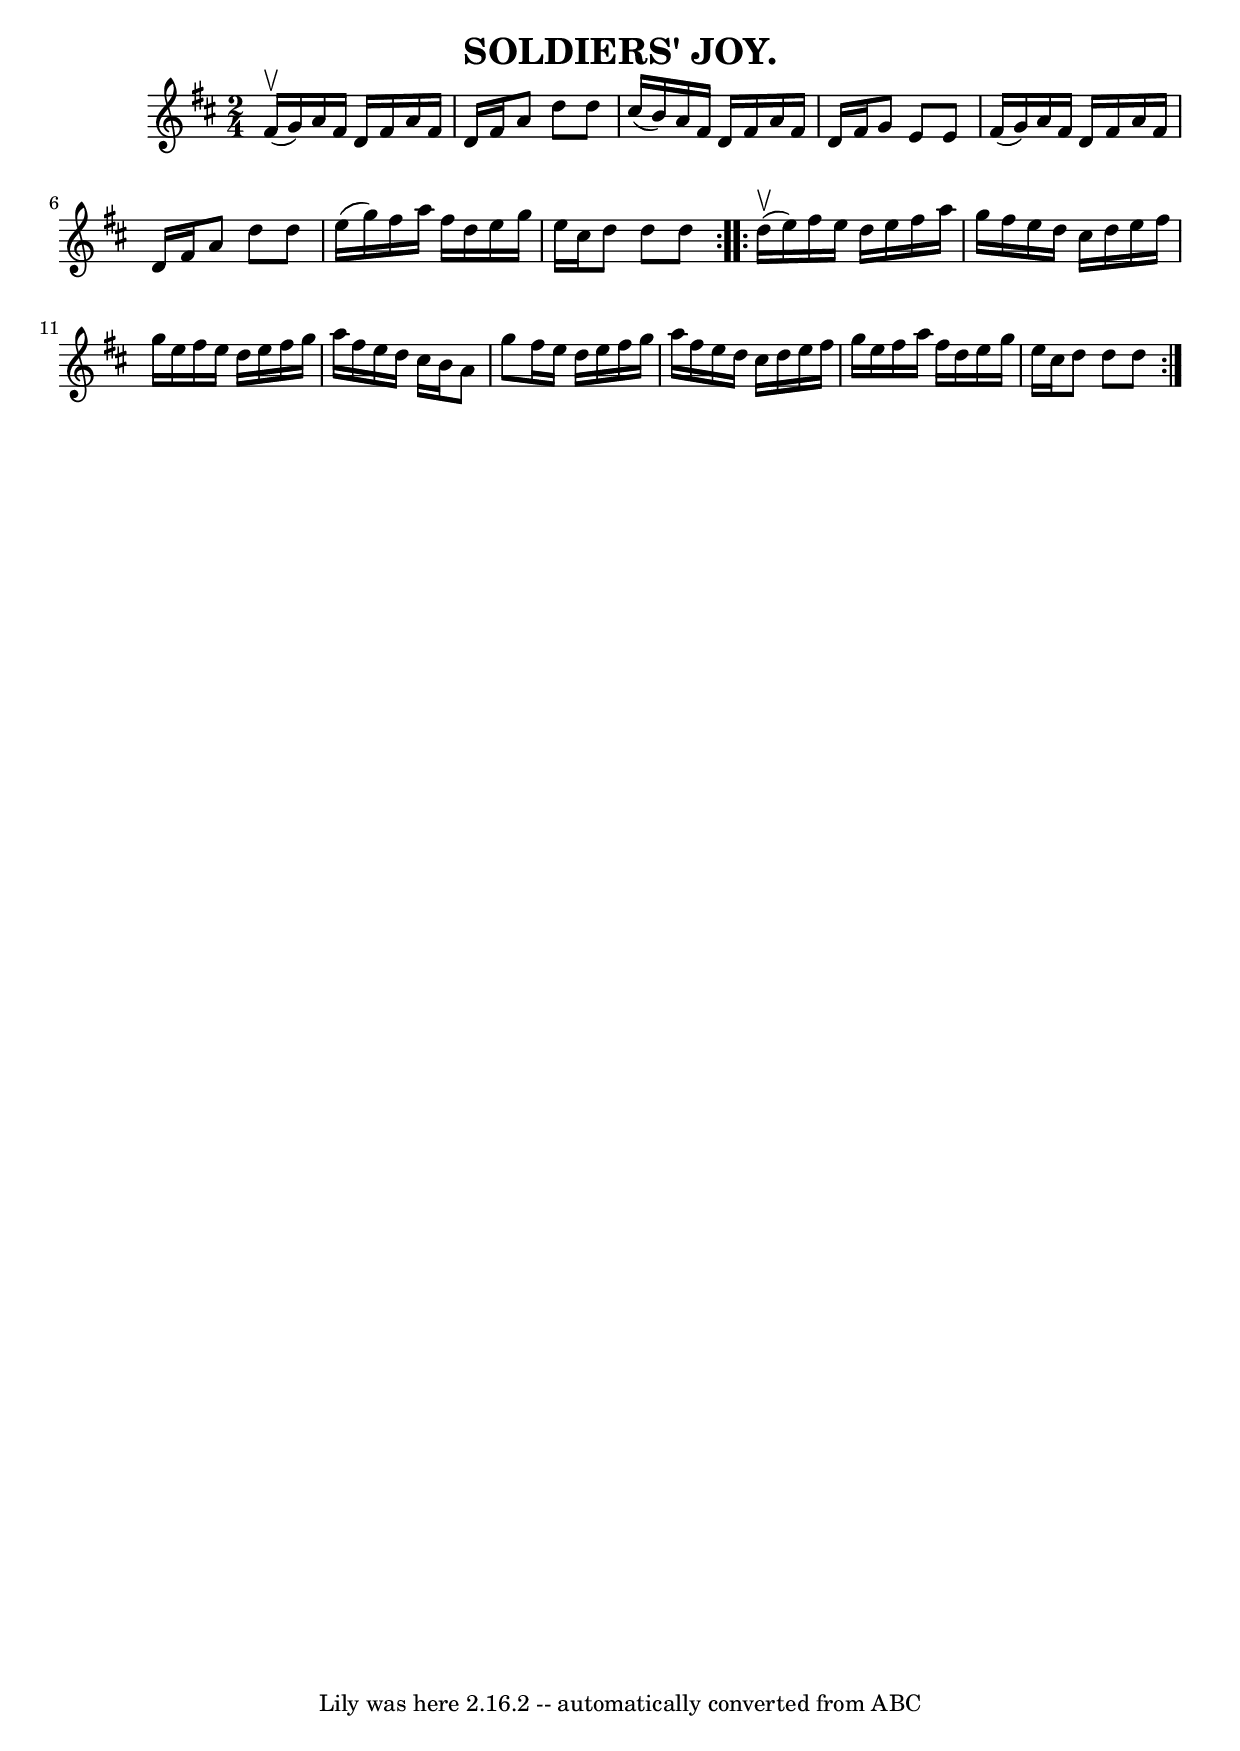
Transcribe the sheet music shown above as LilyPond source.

\version "2.16.2"
\include "Mammoth.ily"
\header {
  %% book = "Coles pg 24.7"
  crossRefNumber = "1"
  footnotes = "\\\\SOLDIERS' JOY.  [Form a circle, two couples facing].  -- Forward and back\\\\four, turn the opposite.  Balance and turn partners.  Ladies chain. Forward\\\\and back, forward, pass by to next couple."
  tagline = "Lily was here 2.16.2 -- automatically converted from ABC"
  title = "SOLDIERS' JOY."

}
voicedefault =  {



  \repeat volta 2 {

    \time 2/4 
    \key d \major
    fis'16 (^\upbow g'16)   |
    a'16    
    fis'16 d'16 fis'16 a'16 fis'16 d'16 fis'16    |
    a'8  
    d''8 d''8 cis''16 (b'16)   |
    a'16 fis'16 d'16    
    fis'16 a'16 fis'16 d'16 fis'16    |
    g'8 e'8 e'8    
    fis'16 (g'16)   |
    a'16 fis'16 d'16 fis'16 a'16    
    fis'16 d'16 fis'16    |
    a'8 d''8 d''8 e''16 (g''16  
    -)   |
    fis''16 a''16 fis''16 d''16 e''16 g''16 e''16 
    cis''16    |
    d''8 d''8 d''8    
  }     
  \repeat volta 2 {
    
    d''16 (^\upbow e''16)   |
    fis''16 e''16 d''16 e''16    
    fis''16 a''16 g''16 fis''16    |
    e''16 d''16 cis''16    
    d''16 e''16 fis''16 g''16 e''16    |
    fis''16 e''16    
    d''16 e''16 fis''16 g''16 a''16 fis''16    |
    e''16    
    d''16 cis''16 b'16 a'8 g''8    |
    fis''16 e''16    
    d''16 e''16 fis''16 g''16 a''16 fis''16    |
    e''16    
    d''16 cis''16 d''16 e''16 fis''16 g''16 e''16    |
    
    fis''16 a''16 fis''16 d''16 e''16 g''16 e''16 cis''16    
    |
    d''8 d''8 d''8    
  }   

}

\score{
  <<

    \context Staff="default"
    {
      \voicedefault 
      
    }

  >>
  \layout {
    
  }
  \midi {
  }

}
